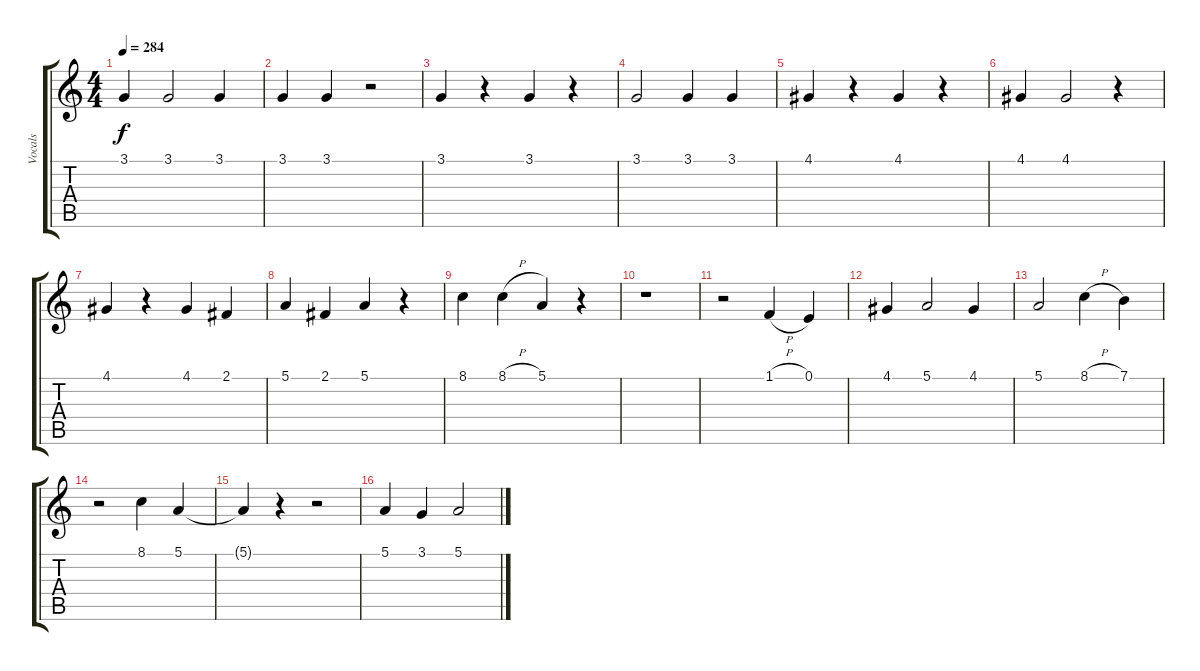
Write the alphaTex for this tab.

\track ("Vocals" "Vocals") {instrument voiceoohs}
\staff {score tabs}
\tuning (E4 B3 G3 D3 A2 E2) {hide}
\ts (4 4)
\tempo 284
\clef g2
\ks c
3.1.4{dy f} 3.1.2 3.1.4 |
3.1.4 3.1.4 r.2 |
3.1.4 r.4 3.1.4 r.4 |
3.1.2 3.1.4 3.1.4 |
4.1.4 r.4 4.1.4 r.4 |
4.1.4 4.1.2 r.4 |
4.1.4 r.4 4.1.4 2.1.4 |
5.1.4 2.1.4 5.1.4 r.4 |
8.1.4 8.1{h}.4 5.1.4 r.4 |
r.1 |
r.2 1.1{h}.4 0.1.4 |
4.1.4 5.1.2 4.1.4 |
5.1.2 8.1{h}.4 7.1.4 |
r.2 8.1.4 5.1.4 |
5.1{t}.4 r.4 r.2 |
5.1.4 3.1.4 5.1.2
